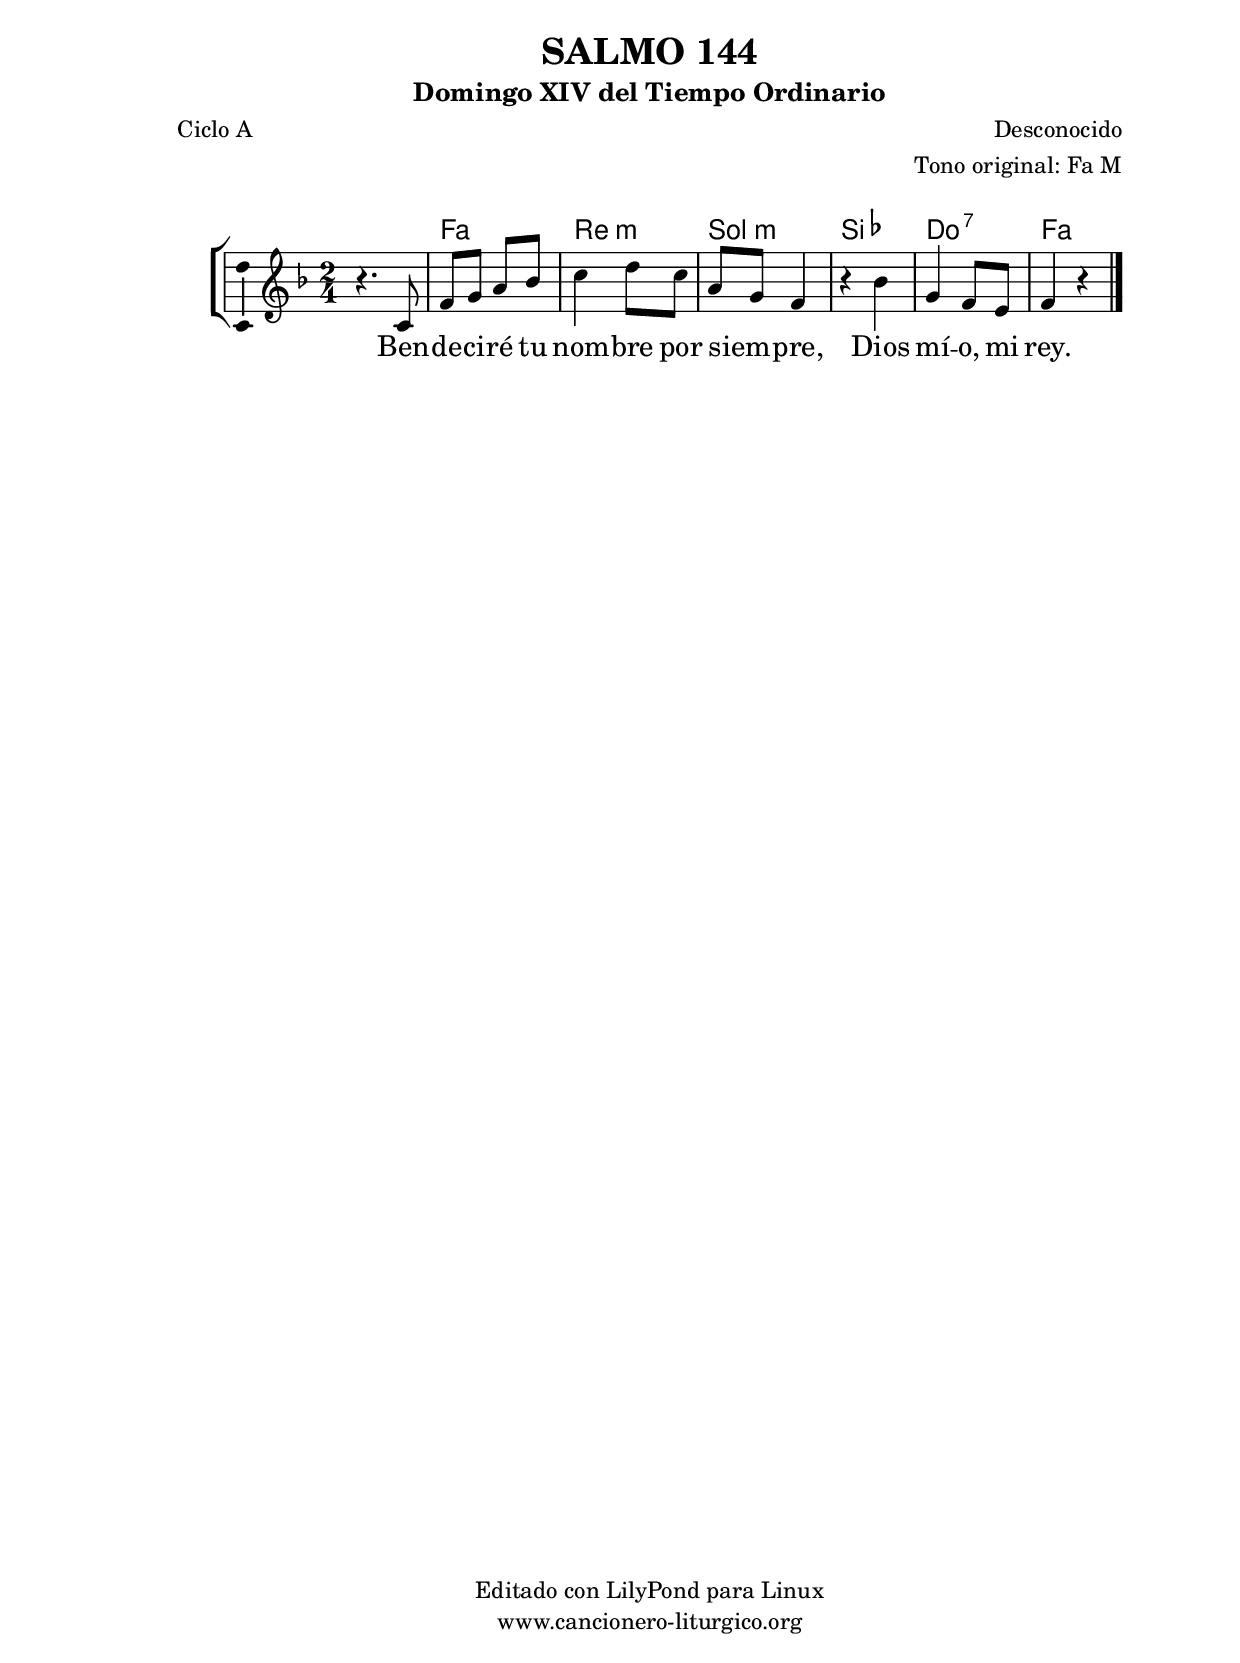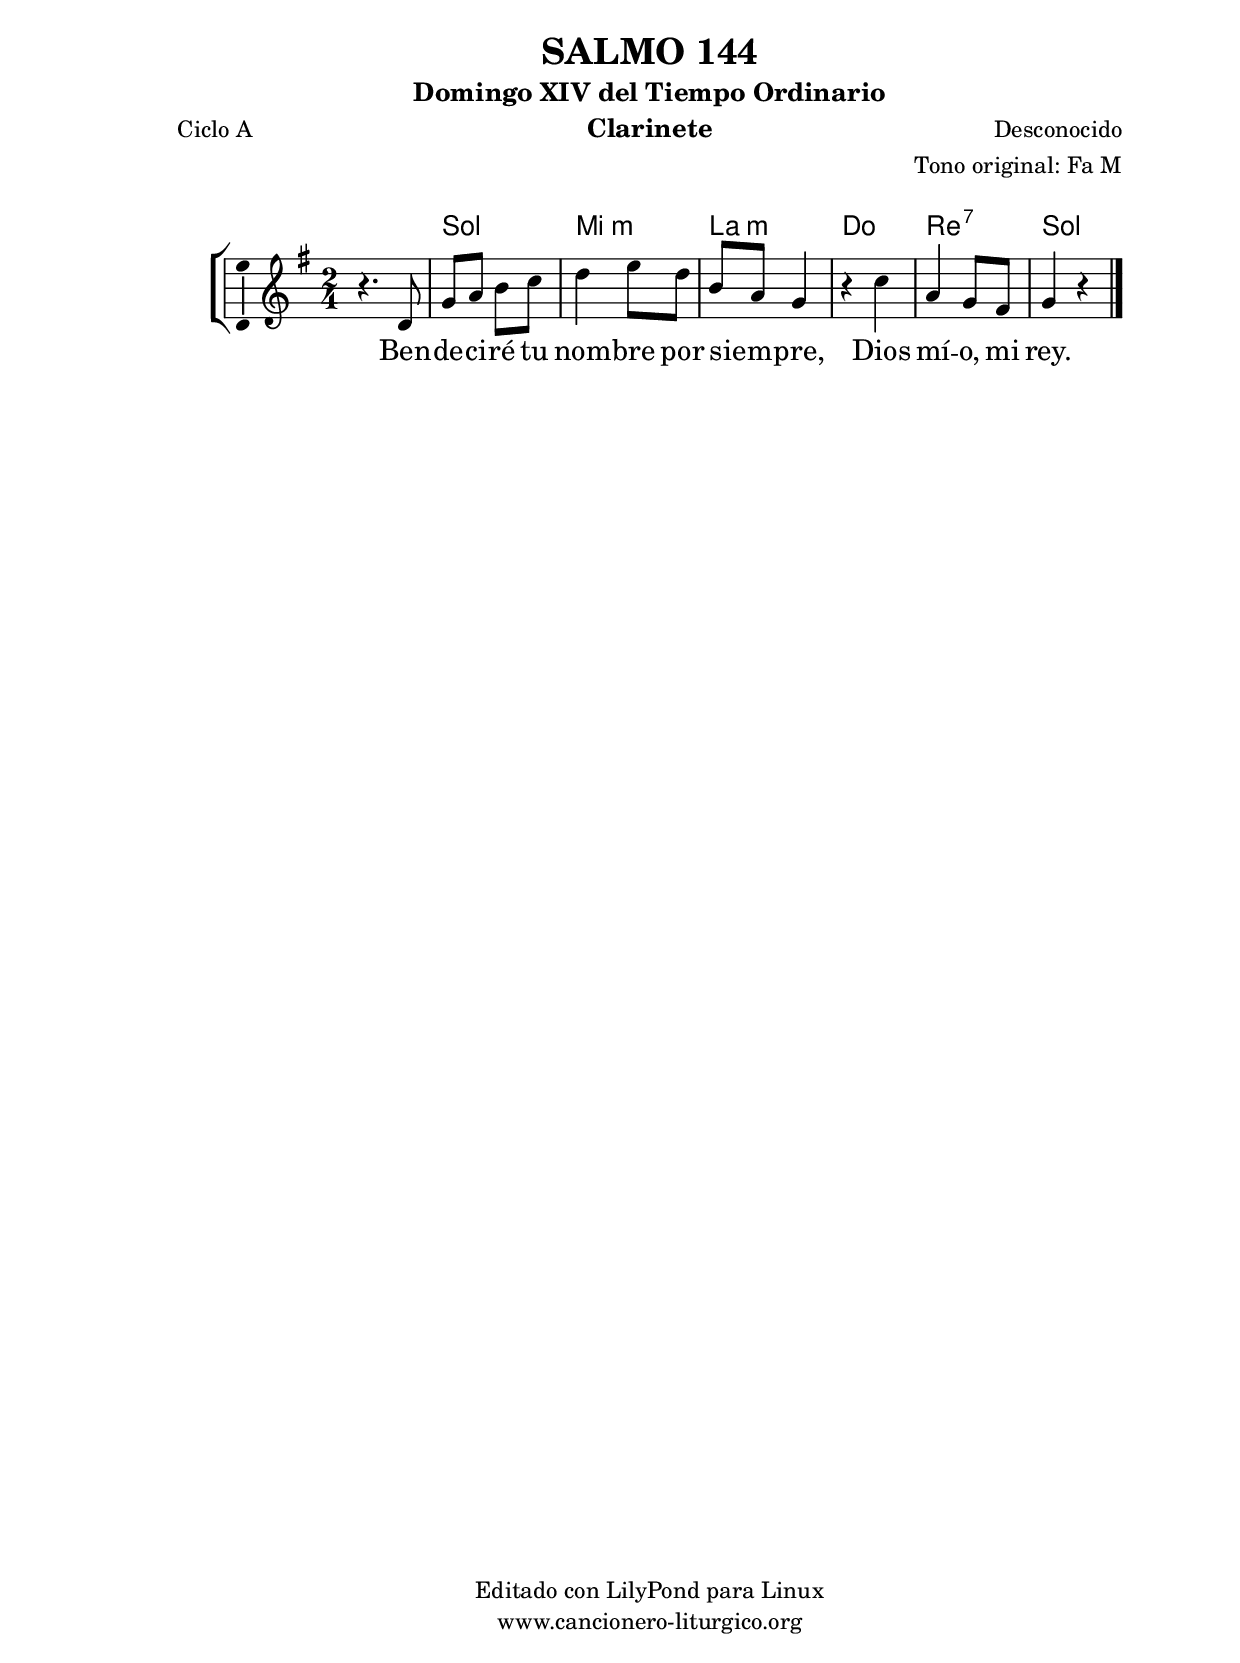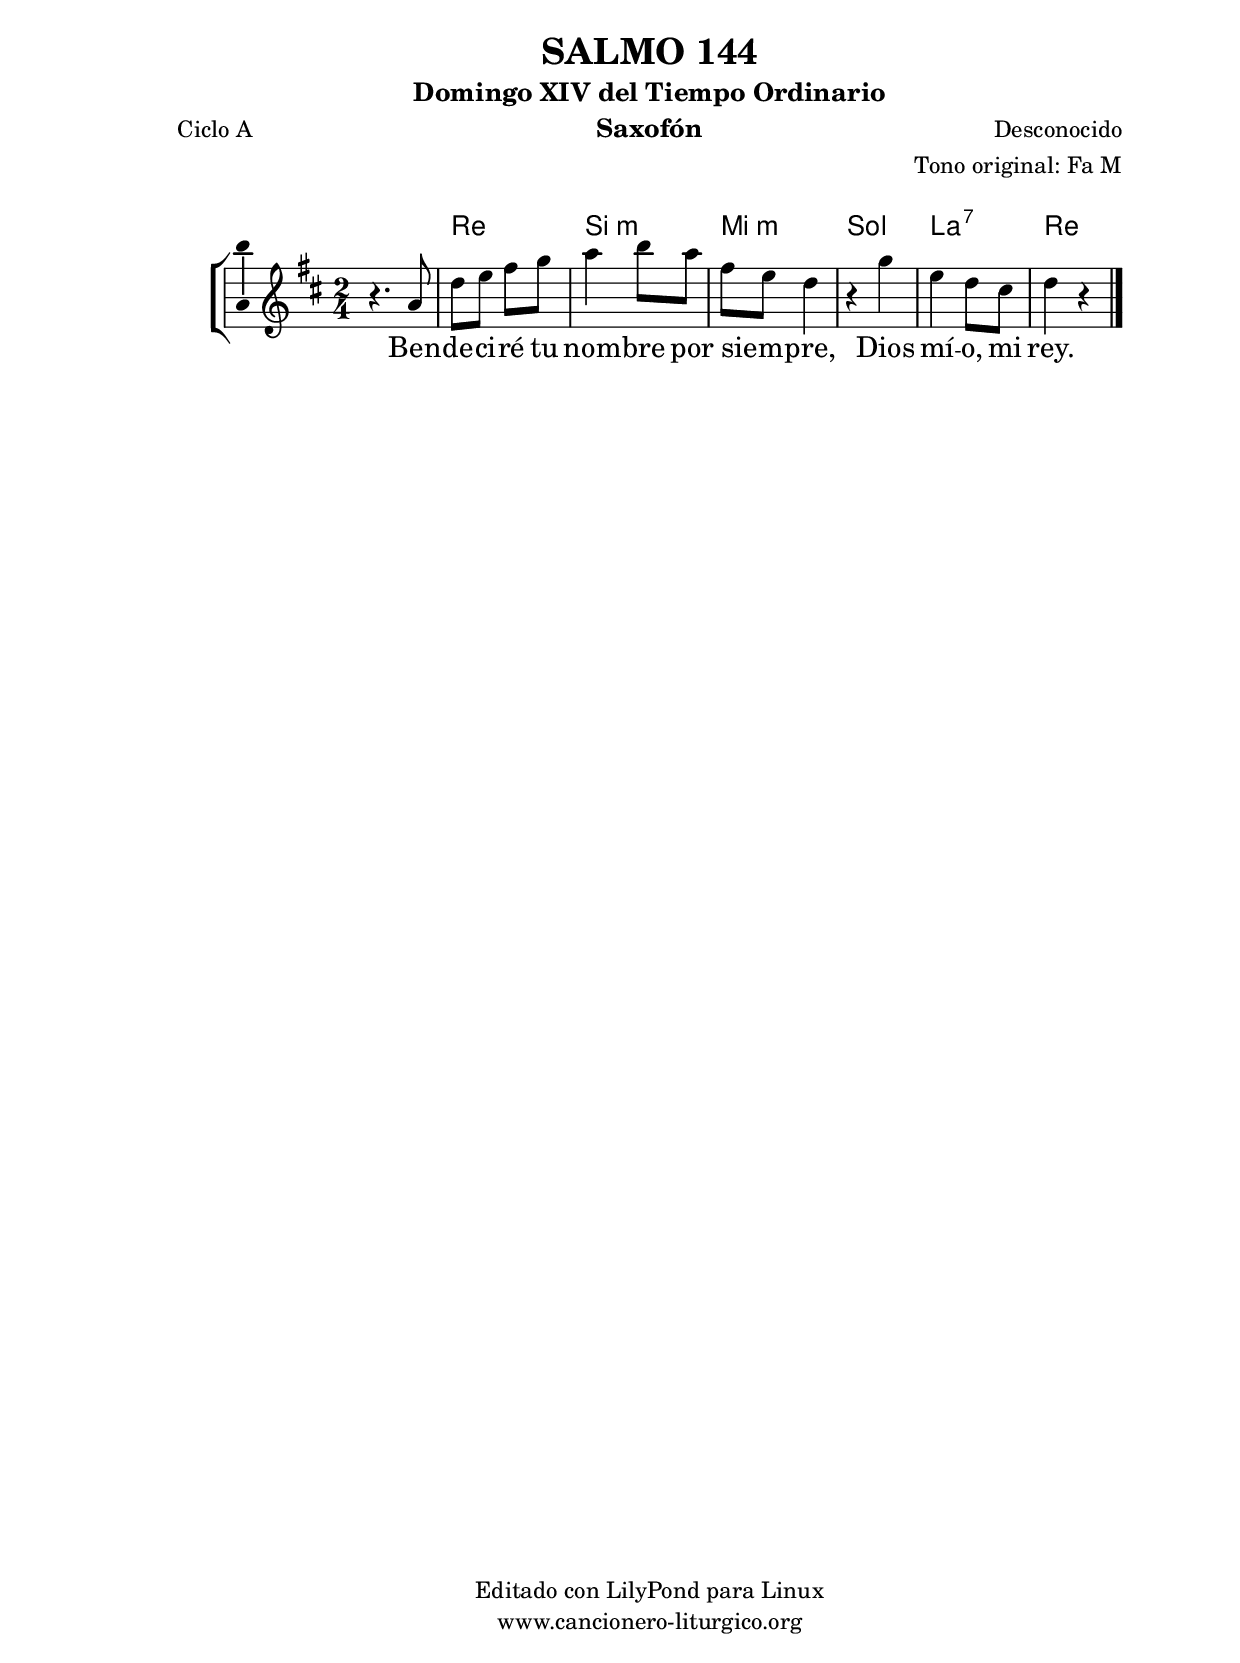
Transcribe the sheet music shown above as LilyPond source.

%
%para convertir .midi en .wav:
%timidity filename.midi -Ow -o finename.wav
%
%
%Para convertir de .wav a .mp3:
%lame -h -m j filename.wav
%
%
%para escuchar el midi:
%timidity nombrefichero.midi
%


%versión de lilypond para la que se ha escrito esta partitura:
\version "2.16.0"

	%Tamaño papel
	#(set-default-paper-size "a4")
	%Tamaño partitura
	#(set-global-staff-size 20)
	%No responde al pulsar sobre una nota
	#(ly:set-option 'point-and-click #f)

%parámetros del encabezamiento:
\header {
	title = "SALMO 144"
	subtitle = "Domingo XIV del Tiempo Ordinario"
	composer = "Desconocido"
	poet = "Ciclo A"
	meter = ""
	arranger = "Tono original: Fa M"
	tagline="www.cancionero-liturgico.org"
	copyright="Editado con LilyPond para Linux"
	tiempo = "Ordinario"
	usos = "Salmo"
	letra = "Bendeciré tu nombre por siempre, Dios mío, mi rey."
	}

%parámetros asociados al papel:
\paper  {
	oddHeaderMarkup = \markup {\fill-line { \on-the-fly #not-first-page \fromproperty #'header:title \on-the-fly #not-first-page \fromproperty #'header:composer }}
	evenHeaderMarkup = \markup {\fill-line { \fromproperty #'header:composer \fromproperty #'header:title }}
	#(set-paper-size "a4")
	print-page-number = ##f
	first-page-number = 1
	print-first-page-number = ##f
%	head-separation = 3.0 \cm
	top-margin = 2.0 \cm
	bottom-margin = 0.5\cm
%%%	bottom-margin = -1.0\cm
	left-margin = 3.0 \cm
	line-width = 16.0 \cm 
	indent = 8\mm
	interscoreline = 2.\mm
	between-system-space = 15\mm
%	para que las partituras no llenen la hoja:
	ragged-bottom = ##t
%	idem para la última hoja:
	ragged-last-bottom = ##f
%	para que las partituras llenen el ancho del papel:
	ragged-last = ##f
	after-title-space = 2.5 \cm
%page-count=1
%system-count=8

	%Flexible Vertical Spacing
%	markup-markup-spacing =
%	#'((basic-distance . 15) (minimum-distance . 15) (padding . 3))
	markup-system-spacing =
	#'((basic-distance . 15) (minimum-distance . 15) (padding . 3))
	system-system-spacing =
	#'((basic-distance . 15) (minimum-distance . 15) (padding . 3))
	score-system-spacing =
	#'((basic-distance . 15) (minimum-distance . 15) (padding . 5))
%	top-system-spacing = % header
%	#'((basic-distance . 8) (minimum-distance . 0) (padding . 3))
%	top-markup-spacing =
%	#'((basic-distance . 20) (minimum-distance . 20) (padding . 3))
	last-bottom-spacing = % footer
	#'((basic-distance . 5) (minimum-distance . 5) (padding . 3))
%	score-markup-spacing =
%	#'((basic-distance . 16) (minimum-distance . 13) (padding . 3))

	}


%parámetros que afectan a toda la partitura:
global =  {
	%clave de sol (G):
	\clef G
	%armadura:
%	\transpose f a
	\key f \major
	\tempo 4=100
	\set Score.tempoHideNote = ##t
	}


acordes = {
	\italianChords
	\chordmode {
%	\transpose f a
{

s2
f2 d:m g:m bes c:7 f

	}
	}
}

melodia = 
%	\transpose f a
{
	\relative c'{

\time 2/4
r4. c8
f8 g a bes
c4 d8 c
a8 g f4
r4 bes4
g4 f8 e
f4 r4

	\bar "|."
	}
	}


texto = \lyricmode {
Ben -- de -- ci -- ré tu nom -- bre por siem -- _ pre,
Dios mí -- o, mi rey.
	}


acordesStaff = \context ChordNames = acordesStaff <<
	\set chordChanges = ##t
	\acordes
	>>


vozStaff = \context Voice = vozStaff
\with {\consists "Ambitus_engraver"}
<<
%	\set Staff.instrumentName = ""
%	\set Staff.shortInstrumentName = ""
%	\set Staff.midiInstrument = #"clarinet"
%	\set Staff.midiInstrument = #"cello"
%	\set Staff.midiInstrument = #"flute"
	\set Staff.midiInstrument = #"electric guitar (jazz)"
%	\set Staff.midiInstrument = #"english horn"
%	\set Staff.midiInstrument = #"violin"
%	\set Staff.midiInstrument = #"glockenspiel"
	\set Staff.midiMinimumVolume = #0.7
	\set Staff.midiMaximumVolume = #0.9
	\global
	\melodia
	>>


textoStaff = \context Lyrics = textoStaff <<
	\lyricsto vozStaff \texto
	>>

\book {
	\score {
		\context ChoirStaff {
			\override StaffGroup.SystemStartBracket #'collapse-height = #1
			\override Score.SystemStartBar #'collapse-height = #1
			<<
			\acordesStaff
			\vozStaff
			\textoStaff
			>>
			}
		\layout {
	    		\context {
				\Lyrics
				\override LyricText #'font-size = #2
				}
	   		 \context {
				\Score
				%fontSize = #3
				\override StaffSymbol #'staff-space = #(magstep +3)
				%\override Beam #'thickness = #0.55
				%\override SpacingSpanner #'spacing-increment = #1.0
				%\override Slur #'height-limit = #1.5
				}
			}
		}
	\score {
		\unfoldRepeats
		\context ChoirStaff {
			<<
			\acordesStaff
			\vozStaff
			>>
			}
		\midi {
	  		\context {
	  			\Score
				tempoWholesPerMinute = #(ly:make-moment 70 4)
				}
			}
		}
	}

%Partitura para clarinete
#(define output-suffix "C")
\book {
	\header{
		instrument = "Clarinete"
		}
	\score {
		\context ChoirStaff {
			\override StaffGroup.SystemStartBracket #'collapse-height = #1
			\override Score.SystemStartBar #'collapse-height = #1
\transpose c d
			<<
			\acordesStaff
			\vozStaff
			\textoStaff
			>>
			}
		\layout {
	    		\context {
				\Lyrics
				\override LyricText #'font-size = #2
				}
	   		 \context {
				\Score
				%fontSize = #3
				\override StaffSymbol #'staff-space = #(magstep +3)
				%\override Beam #'thickness = #0.55
				%\override SpacingSpanner #'spacing-increment = #1.0
				%\override Slur #'height-limit = #1.5
				}
			}
		}
	}

%Partitura para saxofón
#(define output-suffix "S")
\book {
	\header{
		instrument = "Saxofón"
		}
	\score {
		\context ChoirStaff {
			\override StaffGroup.SystemStartBracket #'collapse-height = #1
			\override Score.SystemStartBar #'collapse-height = #1
\transpose c a
			<<
			\acordesStaff
			\vozStaff
			\textoStaff
			>>
			}
		\layout {
	    		\context {
				\Lyrics
				\override LyricText #'font-size = #2
				}
	   		 \context {
				\Score
				%fontSize = #3
				\override StaffSymbol #'staff-space = #(magstep +3)
				%\override Beam #'thickness = #0.55
				%\override SpacingSpanner #'spacing-increment = #1.0
				%\override Slur #'height-limit = #1.5
				}
			}
		}
	}

